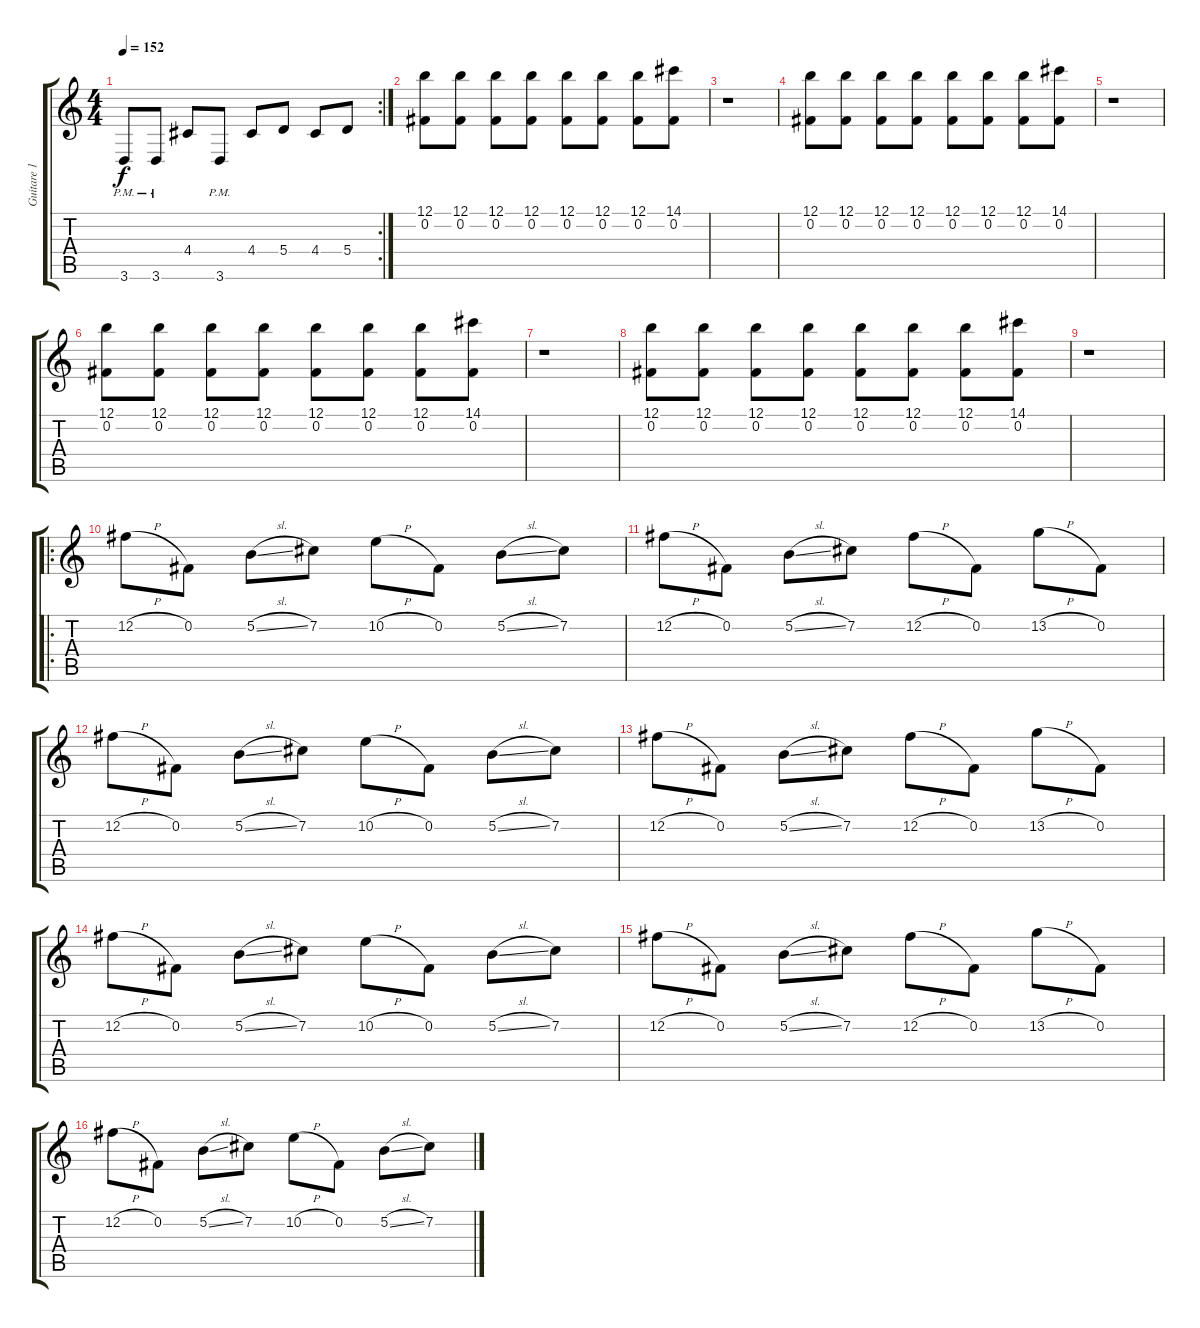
\track ("Guitare 1" "Guitare 1") {instrument distortionguitar}
\staff {score tabs}
\tuning (B3 Gb3 D3 A2 E2 B1) {hide}
\rc 2
\ts (4 4)
\tempo 152
\clef g2
\ks c
3.6{pm}.8{dy f} 3.6{pm}.8 4.4.8 3.6{pm}.8 4.4.8 5.4.8 4.4.8 5.4.8 |
(12.1 0.2).8 (12.1 0.2).8 (12.1 0.2).8 (12.1 0.2).8 (12.1 0.2).8 (12.1 0.2).8 (12.1 0.2).8 (14.1 0.2).8 |
r.1 |
(12.1 0.2).8 (12.1 0.2).8 (12.1 0.2).8 (12.1 0.2).8 (12.1 0.2).8 (12.1 0.2).8 (12.1 0.2).8 (14.1 0.2).8 |
r.1 |
(12.1 0.2).8 (12.1 0.2).8 (12.1 0.2).8 (12.1 0.2).8 (12.1 0.2).8 (12.1 0.2).8 (12.1 0.2).8 (14.1 0.2).8 |
r.1 |
(12.1 0.2).8 (12.1 0.2).8 (12.1 0.2).8 (12.1 0.2).8 (12.1 0.2).8 (12.1 0.2).8 (12.1 0.2).8 (14.1 0.2).8 |
r.1 |
\ro
12.2{h}.8 0.2.8 5.2{sl}.8 7.2.8 10.2{h}.8 0.2.8 5.2{sl}.8 7.2.8 |
12.2{h}.8 0.2.8 5.2{sl}.8 7.2.8 12.2{h}.8 0.2.8 13.2{h}.8 0.2.8 |
12.2{h}.8 0.2.8 5.2{sl}.8 7.2.8 10.2{h}.8 0.2.8 5.2{sl}.8 7.2.8 |
12.2{h}.8 0.2.8 5.2{sl}.8 7.2.8 12.2{h}.8 0.2.8 13.2{h}.8 0.2.8 |
12.2{h}.8 0.2.8 5.2{sl}.8 7.2.8 10.2{h}.8 0.2.8 5.2{sl}.8 7.2.8 |
12.2{h}.8 0.2.8 5.2{sl}.8 7.2.8 12.2{h}.8 0.2.8 13.2{h}.8 0.2.8 |
12.2{h}.8 0.2.8 5.2{sl}.8 7.2.8 10.2{h}.8 0.2.8 5.2{sl}.8 7.2.8
